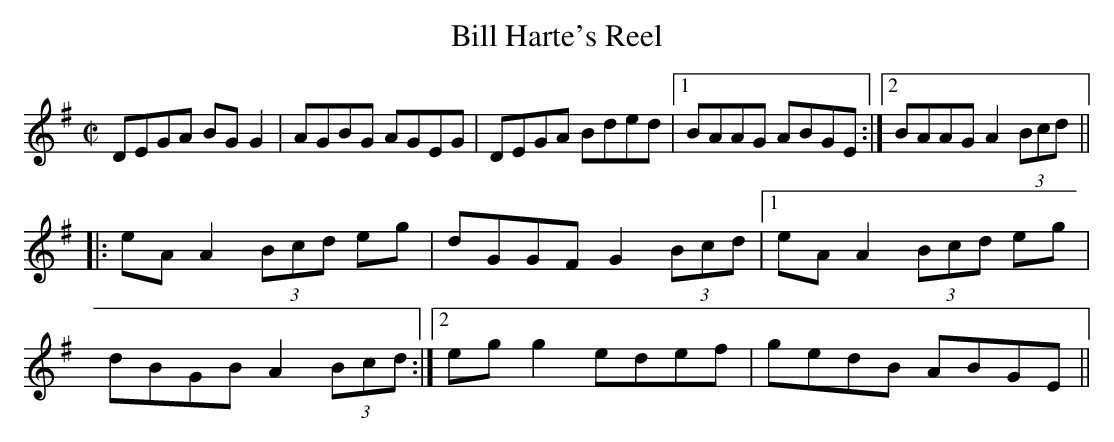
X:1
T:Bill Harte's Reel
M:C|
K:G
DEGA BGG2|AGBG AGEG|DEGA Bded|1 BAAG ABGE:|2 BAAG A2 (3Bcd||
|:eAA2 (3Bcd eg|dGGF G2 (3Bcd|1 eAA2 (3Bcd eg|
dBGB A2 (3Bcd:|2 egg2 edef|gedB ABGE||
